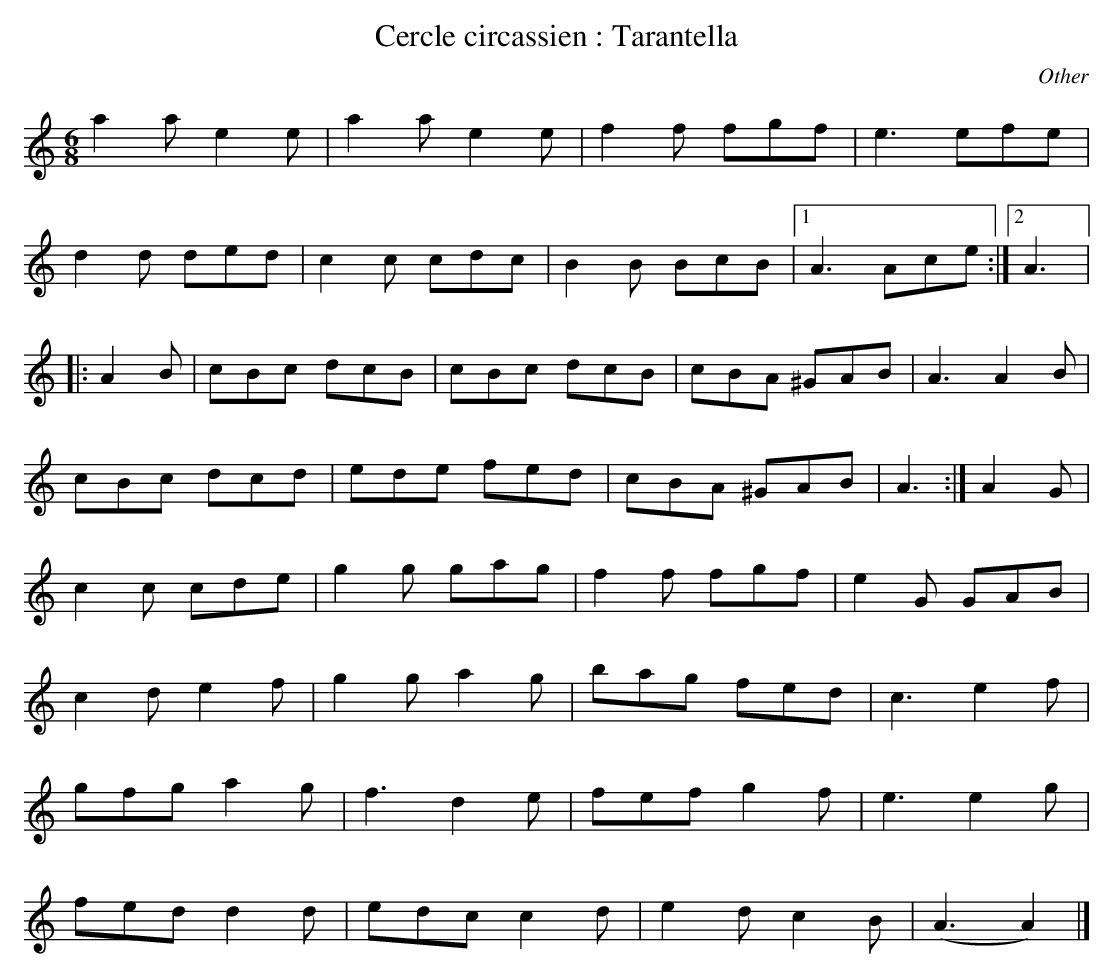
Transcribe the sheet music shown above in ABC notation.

X:1
T:Cercle circassien : Tarantella
O:Other
M:6/8
K:Am
a2a e2e|a2a e2e|f2f fgf|e3 efe|
d2d ded|c2c cdc|B2B BcB|1 A3 Ace :|2 A3 |:
A2B|cBc dcB|cBc dcB|cBA ^GAB|A3 A2B|
cBc dcd|ede fed|cBA ^GAB|A3 :|A2G|
c2c cde|g2g gag|f2f fgf|e2G GAB|
c2d e2f|g2g a2g|bag fed|c3 e2f|
gfg a2g|f3 d2e|fef g2f|e3 e2g|
fed d2d|edc c2d|e2d c2B|(A3 A2)|]
